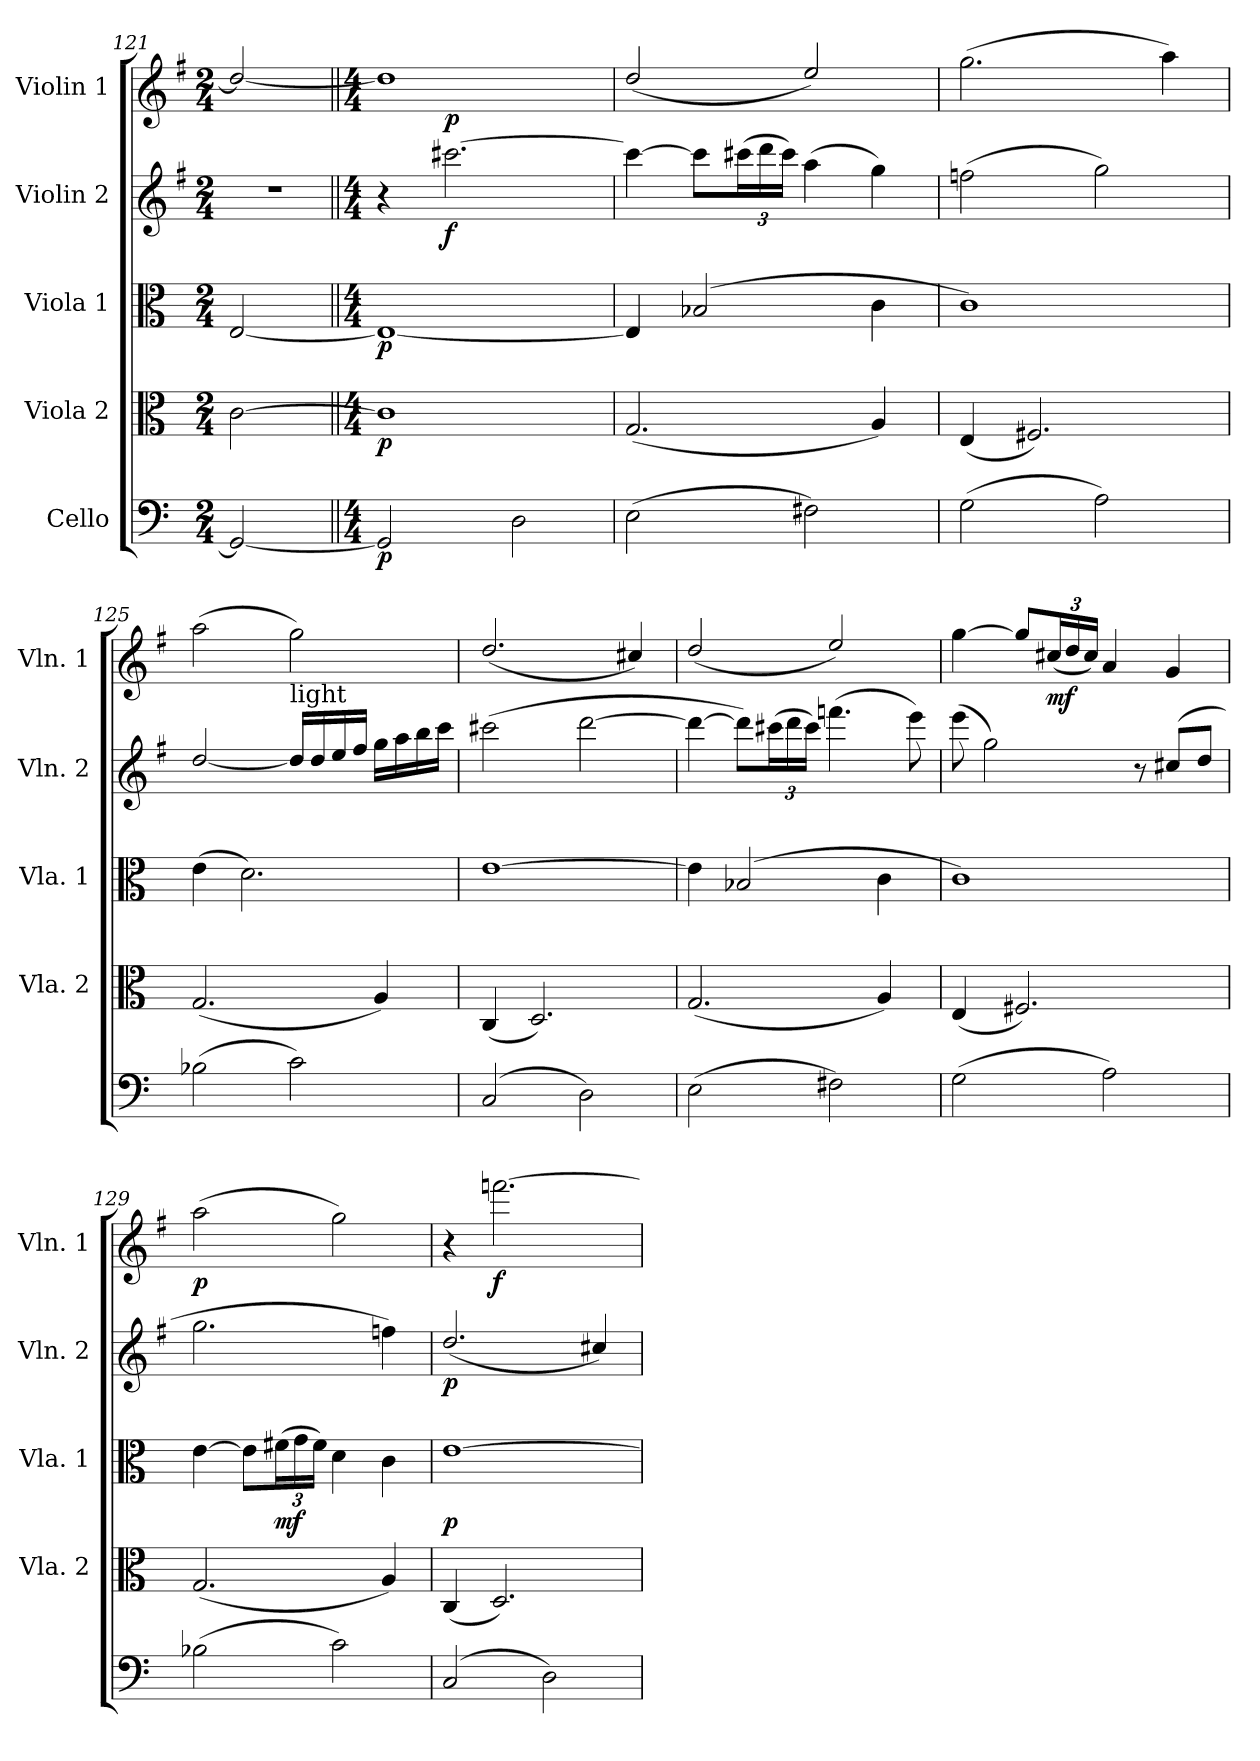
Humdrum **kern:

**kern	**dynam	**kern	**dynam	**kern	**dynam	**kern	**dynam	**kern	**dynam
*part5	*part5	*part4	*part4	*part3	*part3	*part2	*part2	*part1	*part1
*staff5	*staff5	*staff4	*staff4	*staff3	*staff3	*staff2	*staff2	*staff1	*staff1
*I"Cello	*	*I"Viola 2	*	*I"Viola 1	*	*I"Violin 2	*	*I"Violin 1	*
*	*	*I'Vla. 2	*	*I'Vla. 1	*	*I'Vln. 2	*	*I'Vln. 1	*
*clefF4	*	*clefC3	*	*clefC3	*	*clefG2	*	*clefG2	*
*	*	*	*	*	*	*ITrd4c7	*	*ITrd4c7	*
*k[]	*	*k[]	*	*k[]	*	*k[]	*	*k[]	*
*C:	*	*C:	*	*C:	*	*C:	*	*C:	*
*M2/4	*	*M2/4	*	*M2/4	*	*M2/4	*	*M2/4	*
=121	=121	=121	=121	=121	=121	=121	=121	=121	=121
2GG/_	.	[2c\	.	[2E/	.	2r	.	2g/_	.
!!LO:LB:g=z
=122||	=122||	=122||	=122||	=122||	=122||	=122||	=122||	=122||	=122||
*M4/4	*	*M4/4	*	*M4/4	*	*M4/4	*	*M4/4	*
*	*	*	*	*	*	*	*	*MM70	*
!	!LO:DY:b	!	!LO:DY:b	!	!LO:DY:b	!	!	!	!
*	*	*	*	*	*	*	*	*^	*
2GG/]	p	1c]	p	1E_	p	4r	.	1g]	4ryy	.
!	!	!	!	!	!	!	!LO:DY:b	!	!	!LO:DY:b
.	.	.	.	.	.	[2.ff#X\	f	.	2.ryy	p
2D\	.	.	.	.	.	.	.	.	.	.
*	*	*	*	*	*	*	*	*v	*v	*
=123	=123	=123	=123	=123	=123	=123	=123	=123	=123
(>2E\	.	(<2.G/	.	4E/]	.	4ff#\_	.	(<2g/	.
.	.	.	.	(2B-X/	.	8ff#\L]	.	.	.
.	.	.	.	.	.	(>24ff#X\L	.	.	.
.	.	.	.	.	.	24gg\	.	.	.
.	.	.	.	.	.	24ff#\JJ)	.	.	.
2F#X\)	.	.	.	.	.	(>4dd\	.	2a/)	.
.	.	4A/)	.	4c\	.	4cc\)	.	.	.
=124	=124	=124	=124	=124	=124	=124	=124	=124	=124
(>2G\	.	(<4E/	.	1c)	.	(>2b-X\	.	(>2.cc\	.
.	.	2.F#X/)	.	.	.	.	.	.	.
2A\)	.	.	.	.	.	2cc\)	.	.	.
.	.	.	.	.	.	.	.	4dd\)	.
=125	=125	=125	=125	=125	=125	=125	=125	=125	=125
(>2B-X\	.	(<2.G/	.	(>4e\	.	[2g/	.	(>2dd\	.
.	.	.	.	2.d\)	.	.	.	.	.
!	!	!	!	!	!	!LO:TX:a:t=light	!	!	!
2c\)	.	.	.	.	.	16g/LL]	.	2cc\)	.
.	.	.	.	.	.	16g/	.	.	.
.	.	.	.	.	.	16a/	.	.	.
.	.	.	.	.	.	16b/JJ	.	.	.
.	.	4A/)	.	.	.	16cc\LL	.	.	.
.	.	.	.	.	.	16dd\	.	.	.
.	.	.	.	.	.	16ee\	.	.	.
.	.	.	.	.	.	16ff\JJ	.	.	.
=126	=126	=126	=126	=126	=126	=126	=126	=126	=126
(2C/	.	(<4C/	.	[1e	.	(>2ff#X\	.	(<2.g/	.
.	.	2.D/)	.	.	.	.	.	.	.
2D\)	.	.	.	.	.	[2gg\	.	.	.
.	.	.	.	.	.	.	.	4f#X/)	.
!!LO:PB:g=z
=127	=127	=127	=127	=127	=127	=127	=127	=127	=127
(>2E\	.	(<2.G/	.	4e\]	.	4gg\_	.	(<2g/	.
.	.	.	.	(2B-X/	.	8gg\L])	.	.	.
.	.	.	.	.	.	(>24ff#X\L	.	.	.
.	.	.	.	.	.	24gg\	.	.	.
.	.	.	.	.	.	24ff#\JJ)	.	.	.
2F#X\)	.	.	.	.	.	(>4.bb-X\	.	2a/)	.
.	.	4A/)	.	4c\	.	.	.	.	.
.	.	.	.	.	.	8aa\)	.	.	.
=128	=128	=128	=128	=128	=128	=128	=128	=128	=128
(>2G\	.	(<4E/	.	1c)	.	(>8aa\	.	[4cc\	.
.	.	.	.	.	.	2cc\)	.	.	.
.	.	2.F#X/)	.	.	.	.	.	8cc/L]	.
!	!	!	!	!	!	!	!	!	!LO:DY:b
.	.	.	.	.	.	.	.	(<24f#X/L	mf
.	.	.	.	.	.	.	.	24g/	.
.	.	.	.	.	.	.	.	24f#/JJ)	.
2A\)	.	.	.	.	.	.	.	4d/	.
.	.	.	.	.	.	8r	.	.	.
.	.	.	.	.	.	(>8f#X/L	.	4c/	.
.	.	.	.	.	.	8g/J	.	.	.
=129	=129	=129	=129	=129	=129	=129	=129	=129	=129
!	!	!	!	!	!	!	!	!	!LO:DY:b
(>2B-X\	.	(<2.G/	.	[4e\	.	2.cc\	.	(>2dd\	p
.	.	.	.	8e\L]	.	.	.	.	.
!	!	!	!	!	!LO:DY:b	!	!	!	!
.	.	.	.	(>24f#X\L	mf	.	.	.	.
.	.	.	.	24g\	.	.	.	.	.
.	.	.	.	24f#\JJ)	.	.	.	.	.
2c\)	.	.	.	4d\	.	.	.	2cc\)	.
.	.	4A/)	.	4c\	.	4b-X\)	.	.	.
=130	=130	=130	=130	=130	=130	=130	=130	=130	=130
!	!	!	!	!	!LO:DY:b	!	!LO:DY:b	!	!
(2C/	.	(<4C/	.	[1e	p	(<2.g/	p	4r	.
!	!	!	!	!	!	!	!	!	!LO:DY:b
.	.	2.D/)	.	.	.	.	.	[2.bb-X\	f
2D\)	.	.	.	.	.	.	.	.	.
.	.	.	.	.	.	4f#X/)	.	.	.
=	=	=	=	=	=	=	=	=	=
*-	*-	*-	*-	*-	*-	*-	*-	*-	*-
